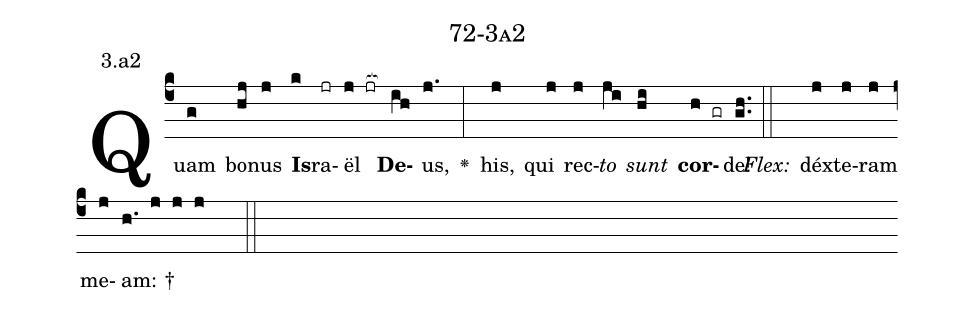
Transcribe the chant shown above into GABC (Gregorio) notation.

name: 72-3a2;
annotation: 3.a2;
%%
(c4)Quam(g) bo(hj)nus(j) <b>Is</b>(k)ra(jr)ël(j jr[ocb:1{]) <b>De</b>(ih[ocb:0}])us,(j.) <v>\greheightstar</v>(:) his,(j) qui(j) rec(j)<i>to</i>(ji) <i>sunt</i>(hi) <b>cor</b>(h gr)de!(gh..) (::)
<i>Flex:</i>()  déx(j)te(j)ram(j) me(j)am: †(h. j j j  ::)

%E(j) u(j) o(ji) u(hi) a(h) e.(gh..) (::)
